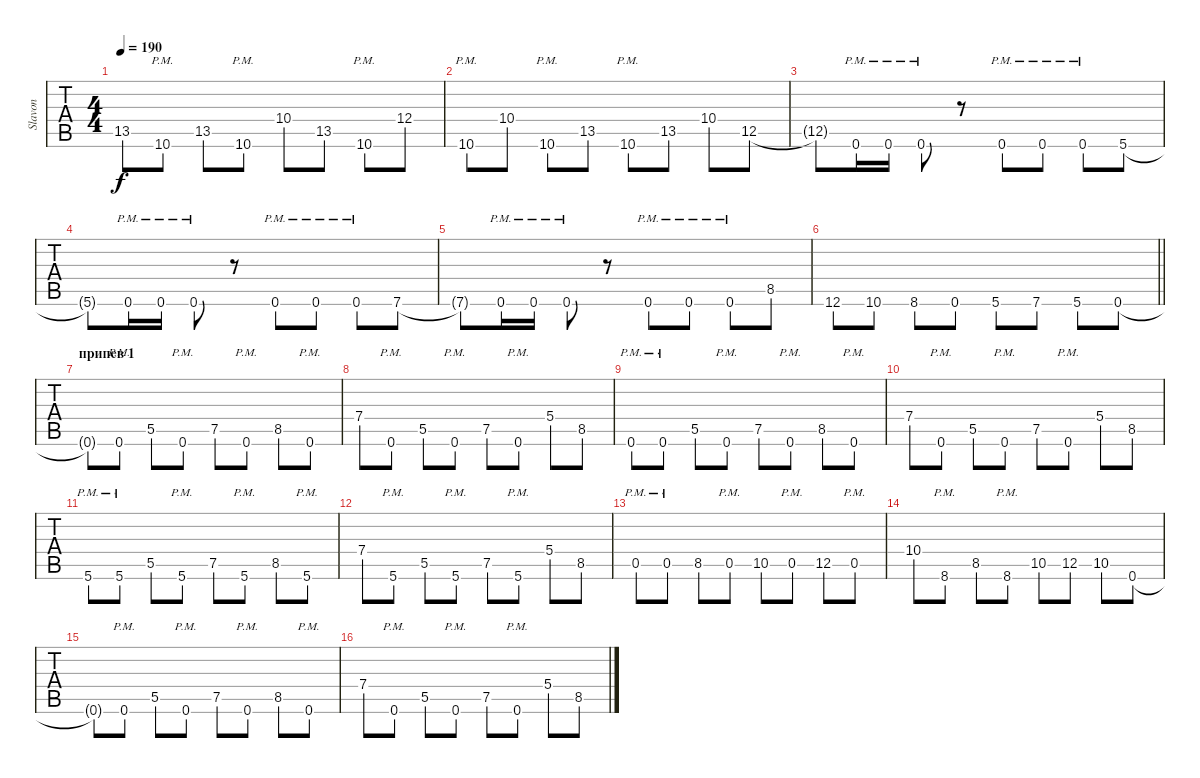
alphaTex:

\track ("Slavon" "Slavon") {instrument distortionguitar}
\staff {tabs}
\tuning (E4 B3 G3 D3 A2 D2) {hide}
\ts (4 4)
\tempo 190
\clef g2
\ks c
13.5{t}.8{dy f} 10.6{pm}.8 13.5.8 10.6{pm}.8 10.4.8 13.5.8 10.6{pm}.8 12.4.8 |
10.6{pm}.8 10.4.8 10.6{pm}.8 13.5.8 10.6{pm}.8 13.5.8 10.4.8 12.5.8 |
12.5{t}.8 0.6{pm}.16 0.6{pm}.16 0.6{pm}.8 r.8 0.6{pm}.8 0.6{pm}.8 0.6{pm}.8 5.6.8 |
5.6{t}.8 0.6{pm}.16 0.6{pm}.16 0.6{pm}.8 r.8 0.6{pm}.8 0.6{pm}.8 0.6{pm}.8 7.6.8 |
7.6{t}.8 0.6{pm}.16 0.6{pm}.16 0.6{pm}.8 r.8 0.6{pm}.8 0.6{pm}.8 0.6{pm}.8 8.5.8 |
\barLineRight lightlight
12.6.8 10.6.8 8.6.8 0.6.8 5.6.8 7.6.8 5.6.8 0.6.8 |
\section ("" "припев 1")
0.6{t}.8 0.6{pm}.8 5.5.8 0.6{pm}.8 7.5.8 0.6{pm}.8 8.5.8 0.6{pm}.8 |
7.4.8 0.6{pm}.8 5.5.8 0.6{pm}.8 7.5.8 0.6{pm}.8 5.4.8 8.5.8 |
0.6{pm}.8 0.6{pm}.8 5.5.8 0.6{pm}.8 7.5.8 0.6{pm}.8 8.5.8 0.6{pm}.8 |
7.4.8 0.6{pm}.8 5.5.8 0.6{pm}.8 7.5.8 0.6{pm}.8 5.4.8 8.5.8 |
5.6{pm}.8 5.6{pm}.8 5.5.8 5.6{pm}.8 7.5.8 5.6{pm}.8 8.5.8 5.6{pm}.8 |
7.4.8 5.6{pm}.8 5.5.8 5.6{pm}.8 7.5.8 5.6{pm}.8 5.4.8 8.5.8 |
0.5{pm}.8 0.5{pm}.8 8.5.8 0.5{pm}.8 10.5.8 0.5{pm}.8 12.5.8 0.5{pm}.8 |
10.4.8 8.6{pm}.8 8.5.8 8.6{pm}.8 10.5.8 12.5.8 10.5.8 0.6.8 |
0.6{t}.8 0.6{pm}.8 5.5.8 0.6{pm}.8 7.5.8 0.6{pm}.8 8.5.8 0.6{pm}.8 |
7.4.8 0.6{pm}.8 5.5.8 0.6{pm}.8 7.5.8 0.6{pm}.8 5.4.8 8.5.8
